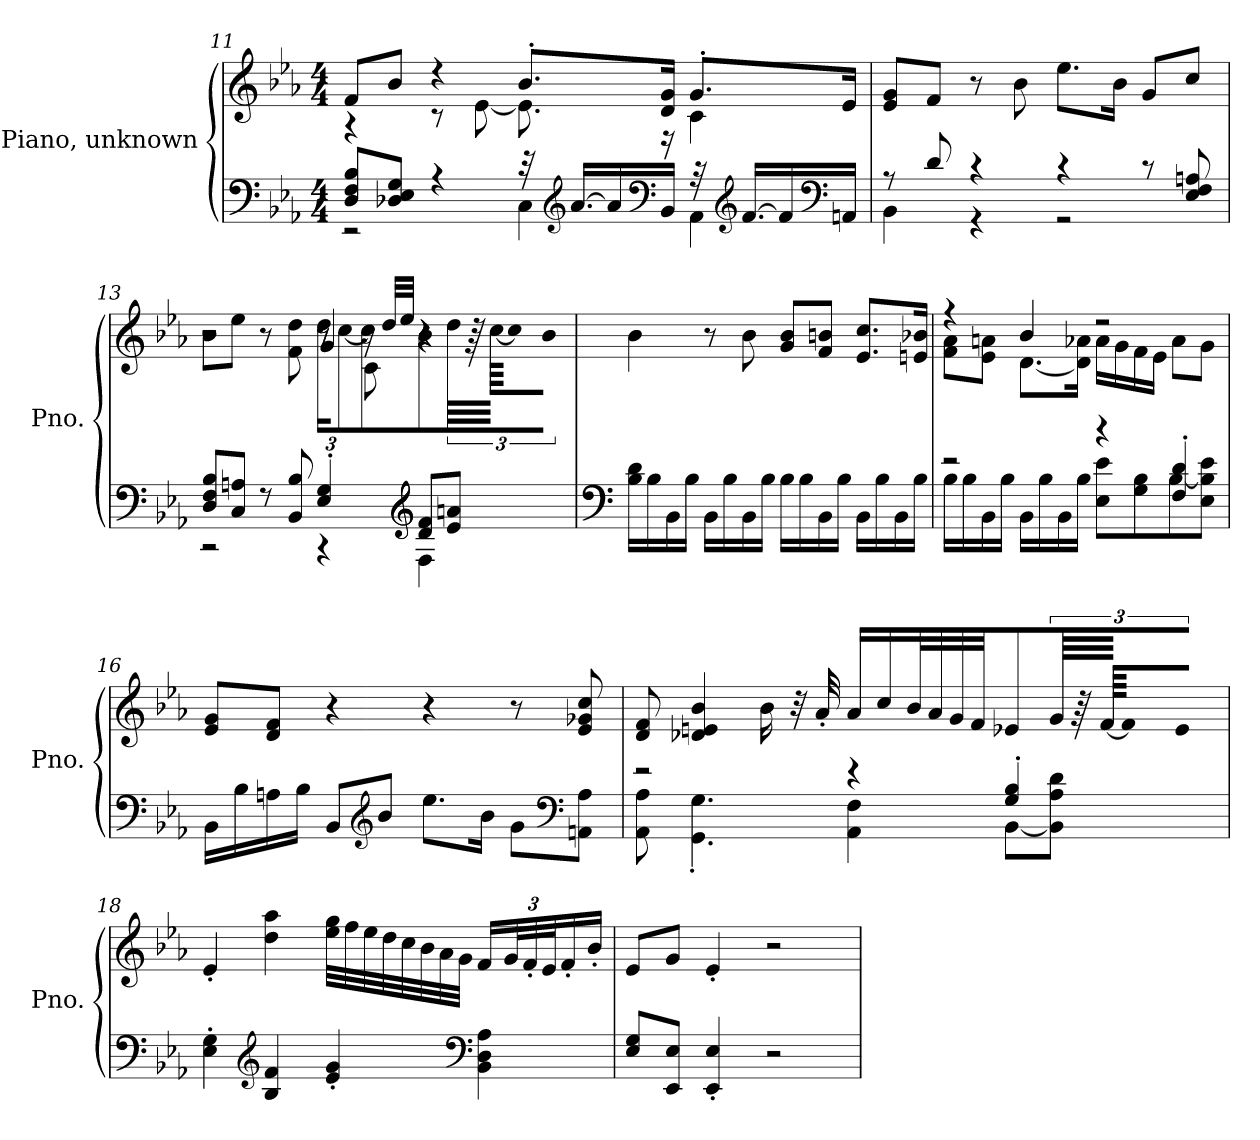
**kern	**kern
*part1	*part1
*staff2	*staff1
*I"Piano, unknown	*
*I'Pno.	*
!!LO:LB:g=z
*clefF4	*clefG2
*k[b-e-a-]	*k[b-e-a-]
*M4/4	*M4/4
=11	=11
*^	*^
8D/ 8F/ 8B-/L	2r	8f/L	4r
8D-X/ 8E-/ 8G/J	.	8b-/J	.
4r	.	4r	8r
.	.	.	[8e-\
32r	4C\	8.b-'/L	8.e-\]
*clefG2	*	*	*
[16.a-/LL	.	.	.
16a-/]	.	.	.
*clefF4	*	*	*
16BB-/JJ	.	16d/ 16g/Jk	16r
32r	4AA-\	8.g'/L	4c\
*clefG2	*	*	*
[16.f/LL	.	.	.
16f/]	.	.	.
*clefF4	*	*	*
16AAn/JJ	.	16e-/Jk	.
*	*	*v	*v
=12	=12	=12
8r	4BB-\	8e-/ 8g/L
8d/	.	8f/J
4r	4r	8r
.	.	8b-\
4r	2r	8.ee-\L
.	.	16b-\Jk
8r	.	8g/L
8E-/ 8F/ 8An/	.	8cc/J
!!LO:PB:g=z
=13	=13	=13
*	*	*^
*	*	*	*^
*	*	*	*	*^
8D/ 8F/ 8B-/L	2r	2r	8b-\L	2r	2r
8C/ 8An/J	.	.	8ee-\J	.	.
8r	.	.	8r	.	.
8BB-/ 8B-/	.	.	8f\ 8dd\	.	.
*	*	*	*Xbrackettup	*	*
4E-/' 4G/'	4r	8r	24dd\KL	4g/	8r
.	.	.	[12cc\	.	.
.	.	16r	8cc\]	.	8c\
.	.	32dd/LLL	.	.	.
.	.	32ee-/JJJ	.	.	.
*clefG2	*	*	*	*	*
8d/ 8f/L	4F\	4r	8b-\	4r	4r
*	*	*	*brackettup	*	*
8e-/ 8an/J	.	.	96dd\Jkkk	.	.
.	.	.	96r	.	.
.	.	.	[96cc\KLLL	.	.
.	.	.	32cc\J]	.	.
.	.	.	16b-\JJ	.	.
*v	*v	*	*	*	*
*	*v	*v	*v	*v
=14	=14
*clefF4	*
16B-\ 16d\LL	4b-\
16B-\	.
16BB-\	.
16B-\JJ	.
16BB-\LL	8r
16B-\	.
16BB-\	8b-\
16B-\JJ	.
16B-\LL	8g/ 8b-/L
16B-\	.
16BB-\	8f/ 8bn/J
16B-\JJ	.
16BB-\LL	8.e-/ 8.cc/L
16B-\	.
16BB-\	.
16B-\JJ	16en/ 16b-X/Jk
!!LO:LB:g=z
=15	=15
*^	*^
2r	16B-\LL	4r	8f\ 8a-\L
.	16B-\	.	.
.	16BB-\	.	8e-\ 8an\J
.	16B-\JJ	.	.
.	16BB-\LL	4b-/	[8.d\L
.	16B-\	.	.
.	16BB-\	.	.
.	16B-\JJ	.	16d\] 16a-X\Jk
4r	8E-\ 8e-\L	2r	16a-\LL
.	.	.	16g\
.	8G\ 8B-\	.	16f\
.	.	.	16e-\JJ
4F/' 4d/'	[8B-\	.	8a-\L
.	8E-\ 8B-\] 8e-\J	.	8g\J
*v	*v	*	*
*	*v	*v
=16	=16
16BB-\LL	8e-/ 8g/L
16B-\	.
16An\	8d/ 8f/J
16B-\JJ	.
8BB-/L	4r
*clefG2	*
8b-/J	.
8.ee-\L	4r
16b-\Jk	.
8g\L	8r
*clefF4	*
8AAn\ 8A\J	8e-/ 8g-X/ 8cc/
!!LO:LB:g=z
=17	=17
*^	*
2r	8AA-\ 8A-\	8d/ 8f/
.	4.GG\' 4.G\'	4d-X/ 4en/ 4b-/
.	.	16b-\
.	.	32r
.	.	32a-'/
4r	4AA-\ 4F\	16a-/LL
.	.	16cc/
.	.	32b-/L
.	.	32a-/
.	.	32g/
.	.	32f/JJ
4G/' 4B-/'	[8BB-\L	8e-X/
.	8BB-\] 8A-\ 8d\J	96g/Jkkk
.	.	96r
.	.	[96f/KLLL
.	.	32f/J]
.	.	16e-/JJ
*v	*v	*
=18	=18
4E-\' 4G\'	4e-'/
*clefG2	*
4B-/ 4f/	4dd\ 4aa-\
4e-/' 4g/'	32ee-\ 32gg\LLL
.	32ff\
.	32ee-\
.	32dd\
.	32cc\
.	32b-\
.	32a-\
.	32g\JJJ
*clefF4	*
4BB-\ 4D\ 4A-\	16f/LL
*	*Xbrackettup
.	48g/L
.	48f'/
.	48e-/J
.	16f'/
.	16b-'/JJ
=19	=19
8E-/ 8G/L	8e-/L
8EE-/ 8E-/J	8g/J
4EE-/' 4E-/'	4e-'/
2r	2r
=	=
*-	*-
